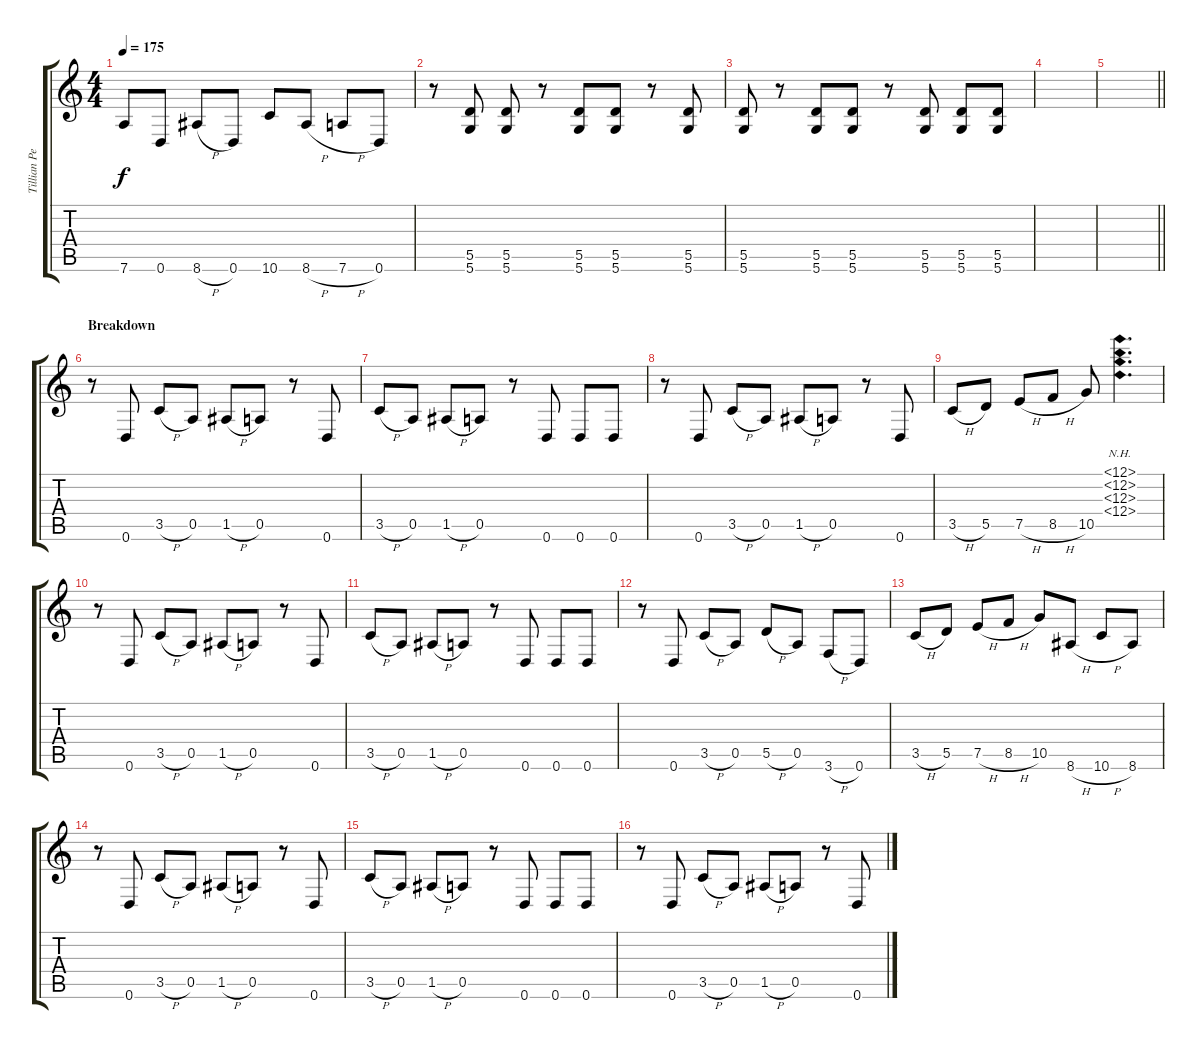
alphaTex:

\track ("Tillian Pearson - Guitar" "Tillian Pe") {instrument overdrivenguitar}
\staff {score tabs}
\tuning (E4 B3 G3 D3 A2 D2) {hide}
\ts (4 4)
\tempo 175
\clef g2
\ks c
7.6.8{dy f} 0.6.8 8.6{h}.8 0.6.8 10.6.8 8.6{h}.8 7.6{h}.8 0.6.8 |
r.8 (5.5 5.6).8 (5.5 5.6).8 r.8 (5.5 5.6).8 (5.5 5.6).8 r.8 (5.5 5.6).8 |
(5.5 5.6).8 r.8 (5.5 5.6).8 (5.5 5.6).8 r.8 (5.5 5.6).8 (5.5 5.6).8 (5.5 5.6).8 |
|
\barLineRight lightlight
|
\section ("" "Breakdown")
r.8 0.6.8 3.5{h}.8 0.5.8 1.5{h}.8 0.5.8 r.8 0.6.8 |
3.5{h}.8 0.5.8 1.5{h}.8 0.5.8 r.8 0.6.8 0.6.8 0.6.8 |
r.8 0.6.8 3.5{h}.8 0.5.8 1.5{h}.8 0.5.8 r.8 0.6.8 |
3.5{h}.8 5.5.8 7.5{h}.8 8.5{h}.8 10.5.8 (12.1{nh} 12.2{nh} 12.3{nh} 12.4{nh}).4{d} |
r.8 0.6.8 3.5{h}.8 0.5.8 1.5{h}.8 0.5.8 r.8 0.6.8 |
3.5{h}.8 0.5.8 1.5{h}.8 0.5.8 r.8 0.6.8 0.6.8 0.6.8 |
r.8 0.6.8 3.5{h}.8 0.5.8 5.5{h}.8 0.5.8 3.6{h}.8 0.6.8 |
3.5{h}.8 5.5.8 7.5{h}.8 8.5{h}.8 10.5.8 8.6{h}.8 10.6{h}.8 8.6.8 |
r.8 0.6.8 3.5{h}.8 0.5.8 1.5{h}.8 0.5.8 r.8 0.6.8 |
3.5{h}.8 0.5.8 1.5{h}.8 0.5.8 r.8 0.6.8 0.6.8 0.6.8 |
r.8 0.6.8 3.5{h}.8 0.5.8 1.5{h}.8 0.5.8 r.8 0.6.8
